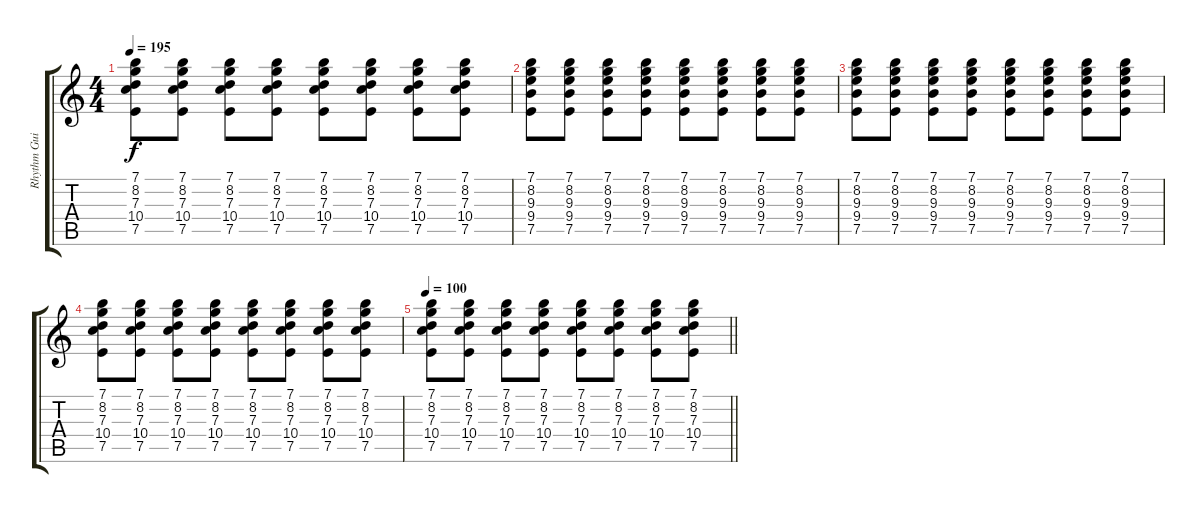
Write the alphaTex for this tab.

\track ("Rhythm Guitar" "Rhythm Gui") {instrument overdrivenguitar}
\staff {score tabs}
\tuning (E4 B3 G3 D3 A2 D2) {hide}
\ts (4 4)
\tempo 195
\clef g2
\ks c
(7.1 8.2 7.3 10.4 7.5).8{dy f} (7.1 8.2 7.3 10.4 7.5).8 (7.1 8.2 7.3 10.4 7.5).8 (7.1 8.2 7.3 10.4 7.5).8 (7.1 8.2 7.3 10.4 7.5).8 (7.1 8.2 7.3 10.4 7.5).8 (7.1 8.2 7.3 10.4 7.5).8 (7.1 8.2 7.3 10.4 7.5).8 |
(7.1 8.2 9.3 9.4 7.5).8 (7.1 8.2 9.3 9.4 7.5).8 (7.1 8.2 9.3 9.4 7.5).8 (7.1 8.2 9.3 9.4 7.5).8 (7.1 8.2 9.3 9.4 7.5).8 (7.1 8.2 9.3 9.4 7.5).8 (7.1 8.2 9.3 9.4 7.5).8 (7.1 8.2 9.3 9.4 7.5).8 |
(7.1 8.2 9.3 9.4 7.5).8 (7.1 8.2 9.3 9.4 7.5).8 (7.1 8.2 9.3 9.4 7.5).8 (7.1 8.2 9.3 9.4 7.5).8 (7.1 8.2 9.3 9.4 7.5).8 (7.1 8.2 9.3 9.4 7.5).8 (7.1 8.2 9.3 9.4 7.5).8 (7.1 8.2 9.3 9.4 7.5).8 |
(7.1 8.2 7.3 10.4 7.5).8 (7.1 8.2 7.3 10.4 7.5).8 (7.1 8.2 7.3 10.4 7.5).8 (7.1 8.2 7.3 10.4 7.5).8 (7.1 8.2 7.3 10.4 7.5).8 (7.1 8.2 7.3 10.4 7.5).8 (7.1 8.2 7.3 10.4 7.5).8 (7.1 8.2 7.3 10.4 7.5).8 |
\tempo 100
\barLineRight lightlight
(7.1 8.2 7.3 10.4 7.5).8 (7.1 8.2 7.3 10.4 7.5).8 (7.1 8.2 7.3 10.4 7.5).8 (7.1 8.2 7.3 10.4 7.5).8 (7.1 8.2 7.3 10.4 7.5).8 (7.1 8.2 7.3 10.4 7.5).8 (7.1 8.2 7.3 10.4 7.5).8 (7.1 8.2 7.3 10.4 7.5).8
